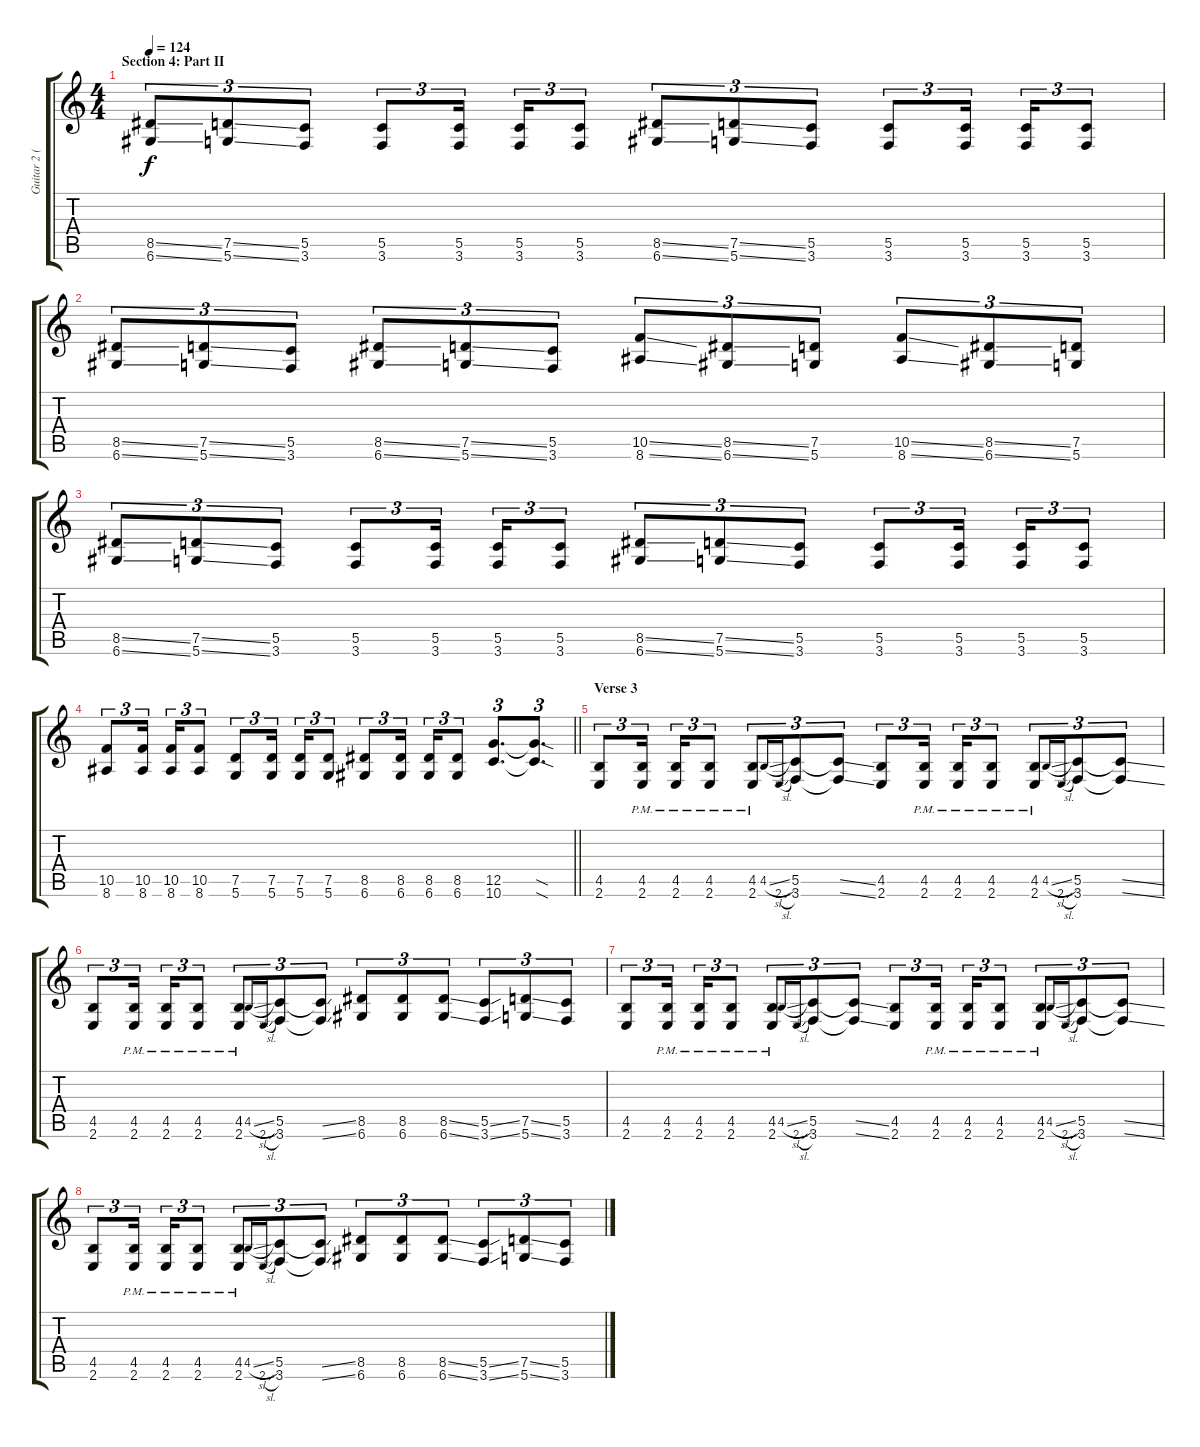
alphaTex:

\track ("Guitar 2 (Distortion)" "Guitar 2 (") {instrument distortionguitar}
\staff {score tabs}
\tuning (D4 A3 F3 C3 G2 D2) {hide}
\ts (4 4)
\section ("" "Section 4: Part II")
\tempo 124
\clef g2
\ks c
(8.5{ss} 6.6{ss}).8{tu (3 2) dy f} (7.5{ss} 5.6{ss}).8{tu (3 2)} (5.5 3.6).8{tu (3 2)} (5.5 3.6).8{tu (3 2)} (5.5 3.6).16{tu (3 2) beam splitsecondary} (5.5 3.6).16{tu (3 2)} (5.5 3.6).8{tu (3 2)} (8.5{ss} 6.6{ss}).8{tu (3 2)} (7.5{ss} 5.6{ss}).8{tu (3 2)} (5.5 3.6).8{tu (3 2)} (5.5 3.6).8{tu (3 2)} (5.5 3.6).16{tu (3 2) beam splitsecondary} (5.5 3.6).16{tu (3 2)} (5.5 3.6).8{tu (3 2)} |
(8.5{ss} 6.6{ss}).8{tu (3 2)} (7.5{ss} 5.6{ss}).8{tu (3 2)} (5.5 3.6).8{tu (3 2)} (8.5{ss} 6.6{ss}).8{tu (3 2)} (7.5{ss} 5.6{ss}).8{tu (3 2)} (5.5 3.6).8{tu (3 2)} (10.5{ss} 8.6{ss}).8{tu (3 2)} (8.5{ss} 6.6{ss}).8{tu (3 2)} (7.5 5.6).8{tu (3 2)} (10.5{ss} 8.6{ss}).8{tu (3 2)} (8.5{ss} 6.6{ss}).8{tu (3 2)} (7.5 5.6).8{tu (3 2)} |
(8.5{ss} 6.6{ss}).8{tu (3 2)} (7.5{ss} 5.6{ss}).8{tu (3 2)} (5.5 3.6).8{tu (3 2)} (5.5 3.6).8{tu (3 2)} (5.5 3.6).16{tu (3 2) beam splitsecondary} (5.5 3.6).16{tu (3 2)} (5.5 3.6).8{tu (3 2)} (8.5{ss} 6.6{ss}).8{tu (3 2)} (7.5{ss} 5.6{ss}).8{tu (3 2)} (5.5 3.6).8{tu (3 2)} (5.5 3.6).8{tu (3 2)} (5.5 3.6).16{tu (3 2) beam splitsecondary} (5.5 3.6).16{tu (3 2)} (5.5 3.6).8{tu (3 2)} |
\barLineRight lightlight
(10.5 8.6).8{tu (3 2)} (10.5 8.6).16{tu (3 2) beam splitsecondary} (10.5 8.6).16{tu (3 2)} (10.5 8.6).8{tu (3 2)} (7.5 5.6).8{tu (3 2)} (7.5 5.6).16{tu (3 2) beam splitsecondary} (7.5 5.6).16{tu (3 2)} (7.5 5.6).8{tu (3 2)} (8.5 6.6).8{tu (3 2)} (8.5 6.6).16{tu (3 2) beam splitsecondary} (8.5 6.6).16{tu (3 2)} (8.5 6.6).8{tu (3 2)} (12.5 10.6).8{d tu (3 2)} (12.5{sod t} 10.6{sod t}).8{d tu (3 2)} |
\section ("" "Verse 3")
(4.5 2.6).8{tu (3 2)} (4.5{pm} 2.6{pm}).16{tu (3 2) beam splitsecondary} (4.5{pm} 2.6{pm}).16{tu (3 2)} (4.5{pm} 2.6{pm}).8{tu (3 2)} (4.5{pm} 2.6{pm}).8{tu (3 2)} 4.5{sl}.16{gr onbeat} 2.6{sl}.16{gr onbeat} (5.5 3.6).8{tu (3 2)} (5.5{ss t} 3.6{ss t}).8{tu (3 2)} (4.5 2.6).8{tu (3 2)} (4.5{pm} 2.6{pm}).16{tu (3 2) beam splitsecondary} (4.5{pm} 2.6{pm}).16{tu (3 2)} (4.5{pm} 2.6{pm}).8{tu (3 2)} (4.5{pm} 2.6{pm}).8{tu (3 2)} 4.5{sl}.16{gr onbeat} 2.6{sl}.16{gr onbeat} (5.5 3.6).8{tu (3 2)} (5.5{ss t} 3.6{ss t}).8{tu (3 2)} |
(4.5 2.6).8{tu (3 2)} (4.5{pm} 2.6{pm}).16{tu (3 2) beam splitsecondary} (4.5{pm} 2.6{pm}).16{tu (3 2)} (4.5{pm} 2.6{pm}).8{tu (3 2)} (4.5{pm} 2.6{pm}).8{tu (3 2)} 4.5{sl}.16{gr onbeat} 2.6{sl}.16{gr onbeat} (5.5 3.6).8{tu (3 2)} (5.5{ss t} 3.6{ss t}).8{tu (3 2)} (8.5 6.6).8{tu (3 2)} (8.5 6.6).8{tu (3 2)} (8.5{ss} 6.6{ss}).8{tu (3 2)} (5.5{ss} 3.6{ss}).8{tu (3 2)} (7.5{ss} 5.6{ss}).8{tu (3 2)} (5.5 3.6).8{tu (3 2)} |
(4.5 2.6).8{tu (3 2)} (4.5{pm} 2.6{pm}).16{tu (3 2) beam splitsecondary} (4.5{pm} 2.6{pm}).16{tu (3 2)} (4.5{pm} 2.6{pm}).8{tu (3 2)} (4.5{pm} 2.6{pm}).8{tu (3 2)} 4.5{sl}.16{gr onbeat} 2.6{sl}.16{gr onbeat} (5.5 3.6).8{tu (3 2)} (5.5{ss t} 3.6{ss t}).8{tu (3 2)} (4.5 2.6).8{tu (3 2)} (4.5{pm} 2.6{pm}).16{tu (3 2) beam splitsecondary} (4.5{pm} 2.6{pm}).16{tu (3 2)} (4.5{pm} 2.6{pm}).8{tu (3 2)} (4.5{pm} 2.6{pm}).8{tu (3 2)} 4.5{sl}.16{gr onbeat} 2.6{sl}.16{gr onbeat} (5.5 3.6).8{tu (3 2)} (5.5{ss t} 3.6{ss t}).8{tu (3 2)} |
(4.5 2.6).8{tu (3 2)} (4.5{pm} 2.6{pm}).16{tu (3 2) beam splitsecondary} (4.5{pm} 2.6{pm}).16{tu (3 2)} (4.5{pm} 2.6{pm}).8{tu (3 2)} (4.5{pm} 2.6{pm}).8{tu (3 2)} 4.5{sl}.16{gr onbeat} 2.6{sl}.16{gr onbeat} (5.5 3.6).8{tu (3 2)} (5.5{ss t} 3.6{ss t}).8{tu (3 2)} (8.5 6.6).8{tu (3 2)} (8.5 6.6).8{tu (3 2)} (8.5{ss} 6.6{ss}).8{tu (3 2)} (5.5{ss} 3.6{ss}).8{tu (3 2)} (7.5{ss} 5.6{ss}).8{tu (3 2)} (5.5 3.6).8{tu (3 2)}
